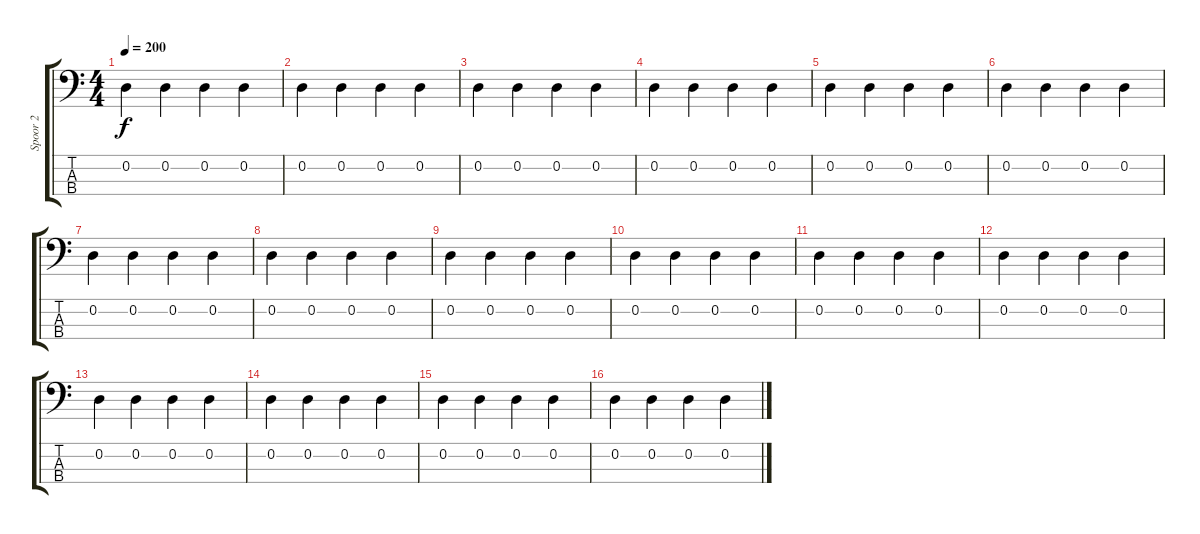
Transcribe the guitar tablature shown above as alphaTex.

\track ("Spoor 2" "Spoor 2") {instrument electricbassfinger}
\staff {score tabs}
\tuning (G2 D2 A1 E1) {hide}
\ts (4 4)
\tempo 200
\clef f4
\ks c
0.2.4{dy f} 0.2.4 0.2.4 0.2.4 |
0.2.4 0.2.4 0.2.4 0.2.4 |
0.2.4 0.2.4 0.2.4 0.2.4 |
0.2.4 0.2.4 0.2.4 0.2.4 |
0.2.4 0.2.4 0.2.4 0.2.4 |
0.2.4 0.2.4 0.2.4 0.2.4 |
0.2.4 0.2.4 0.2.4 0.2.4 |
0.2.4 0.2.4 0.2.4 0.2.4 |
0.2.4 0.2.4 0.2.4 0.2.4 |
0.2.4 0.2.4 0.2.4 0.2.4 |
0.2.4 0.2.4 0.2.4 0.2.4 |
0.2.4 0.2.4 0.2.4 0.2.4 |
0.2.4 0.2.4 0.2.4 0.2.4 |
0.2.4 0.2.4 0.2.4 0.2.4 |
0.2.4 0.2.4 0.2.4 0.2.4 |
0.2.4 0.2.4 0.2.4 0.2.4
